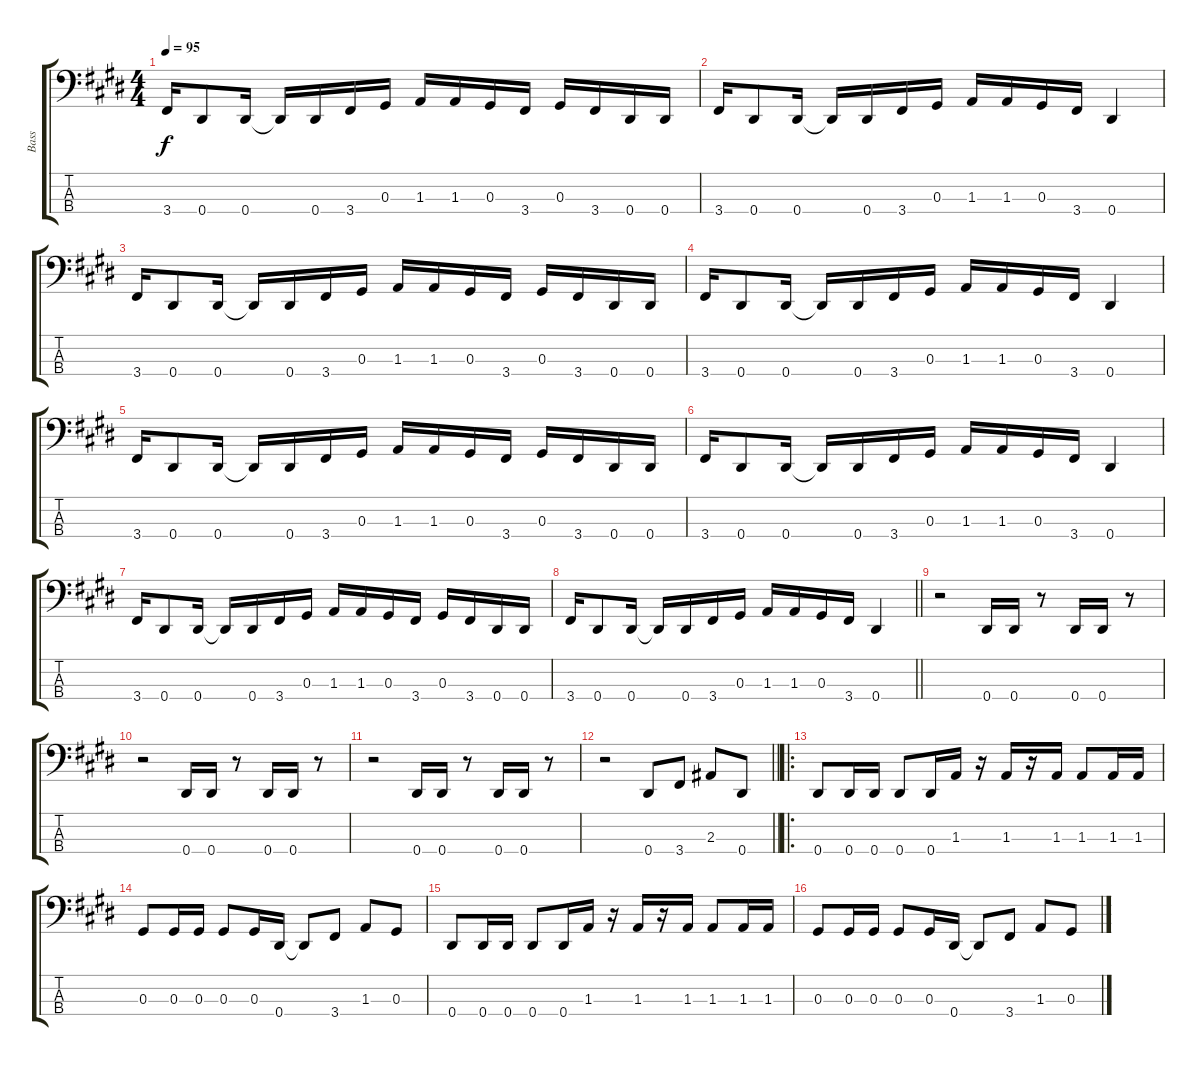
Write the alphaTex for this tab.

\track ("Bass" "Bass") {instrument electricbassfinger}
\staff {score tabs}
\tuning (Gb2 Db2 Ab1 Eb1) {hide}
\ts (4 4)
\tempo 95
\clef f4
\ks e
3.4.16{dy f instrument electricbassfinger} 0.4.8 0.4.16 0.4{t}.16 0.4.16 3.4.16 0.3.16 1.3.16 1.3.16 0.3.16 3.4.16 0.3.16 3.4.16 0.4.16 0.4.16 |
\ks c#minor
3.4.16 0.4.8 0.4.16 0.4{t}.16 0.4.16 3.4.16 0.3.16 1.3.16 1.3.16 0.3.16 3.4.16 0.4.4 |
3.4.16 0.4.8 0.4.16 0.4{t}.16 0.4.16 3.4.16 0.3.16 1.3.16 1.3.16 0.3.16 3.4.16 0.3.16 3.4.16 0.4.16 0.4.16 |
\ks e
3.4.16 0.4.8 0.4.16 0.4{t}.16 0.4.16 3.4.16 0.3.16 1.3.16 1.3.16 0.3.16 3.4.16 0.4.4 |
\ks c#minor
3.4.16 0.4.8 0.4.16 0.4{t}.16 0.4.16 3.4.16 0.3.16 1.3.16 1.3.16 0.3.16 3.4.16 0.3.16 3.4.16 0.4.16 0.4.16 |
3.4.16 0.4.8 0.4.16 0.4{t}.16 0.4.16 3.4.16 0.3.16 1.3.16 1.3.16 0.3.16 3.4.16 0.4.4 |
\ks e
3.4.16 0.4.8 0.4.16 0.4{t}.16 0.4.16 3.4.16 0.3.16 1.3.16 1.3.16 0.3.16 3.4.16 0.3.16 3.4.16 0.4.16 0.4.16 |
\barLineRight lightlight
\ks c#minor
3.4.16 0.4.8 0.4.16 0.4{t}.16 0.4.16 3.4.16 0.3.16 1.3.16 1.3.16 0.3.16 3.4.16 0.4.4 |
r.2 0.4.16 0.4.16 r.8 0.4.16 0.4.16 r.8 |
r.2 0.4.16 0.4.16 r.8 0.4.16 0.4.16 r.8 |
\ks e
r.2 0.4.16 0.4.16 r.8 0.4.16 0.4.16 r.8 |
\barLineRight lightlight
\ks c#minor
r.2 0.4.8 3.4.8 2.3.8 0.4.8 |
\ro
\section ("" " ")
0.4.8 0.4.16 0.4.16 0.4.8 0.4.16 1.3.16 r.16 1.3.16 r.16 1.3.16 1.3.8 1.3.16 1.3.16 |
\ks e
0.3.8 0.3.16 0.3.16 0.3.8 0.3.16 0.4.16 0.4{t}.8 3.4.8 1.3.8 0.3.8 |
\ks c#minor
0.4.8 0.4.16 0.4.16 0.4.8 0.4.16 1.3.16 r.16 1.3.16 r.16 1.3.16 1.3.8 1.3.16 1.3.16 |
0.3.8 0.3.16 0.3.16 0.3.8 0.3.16 0.4.16 0.4{t}.8 3.4.8 1.3.8 0.3.8
